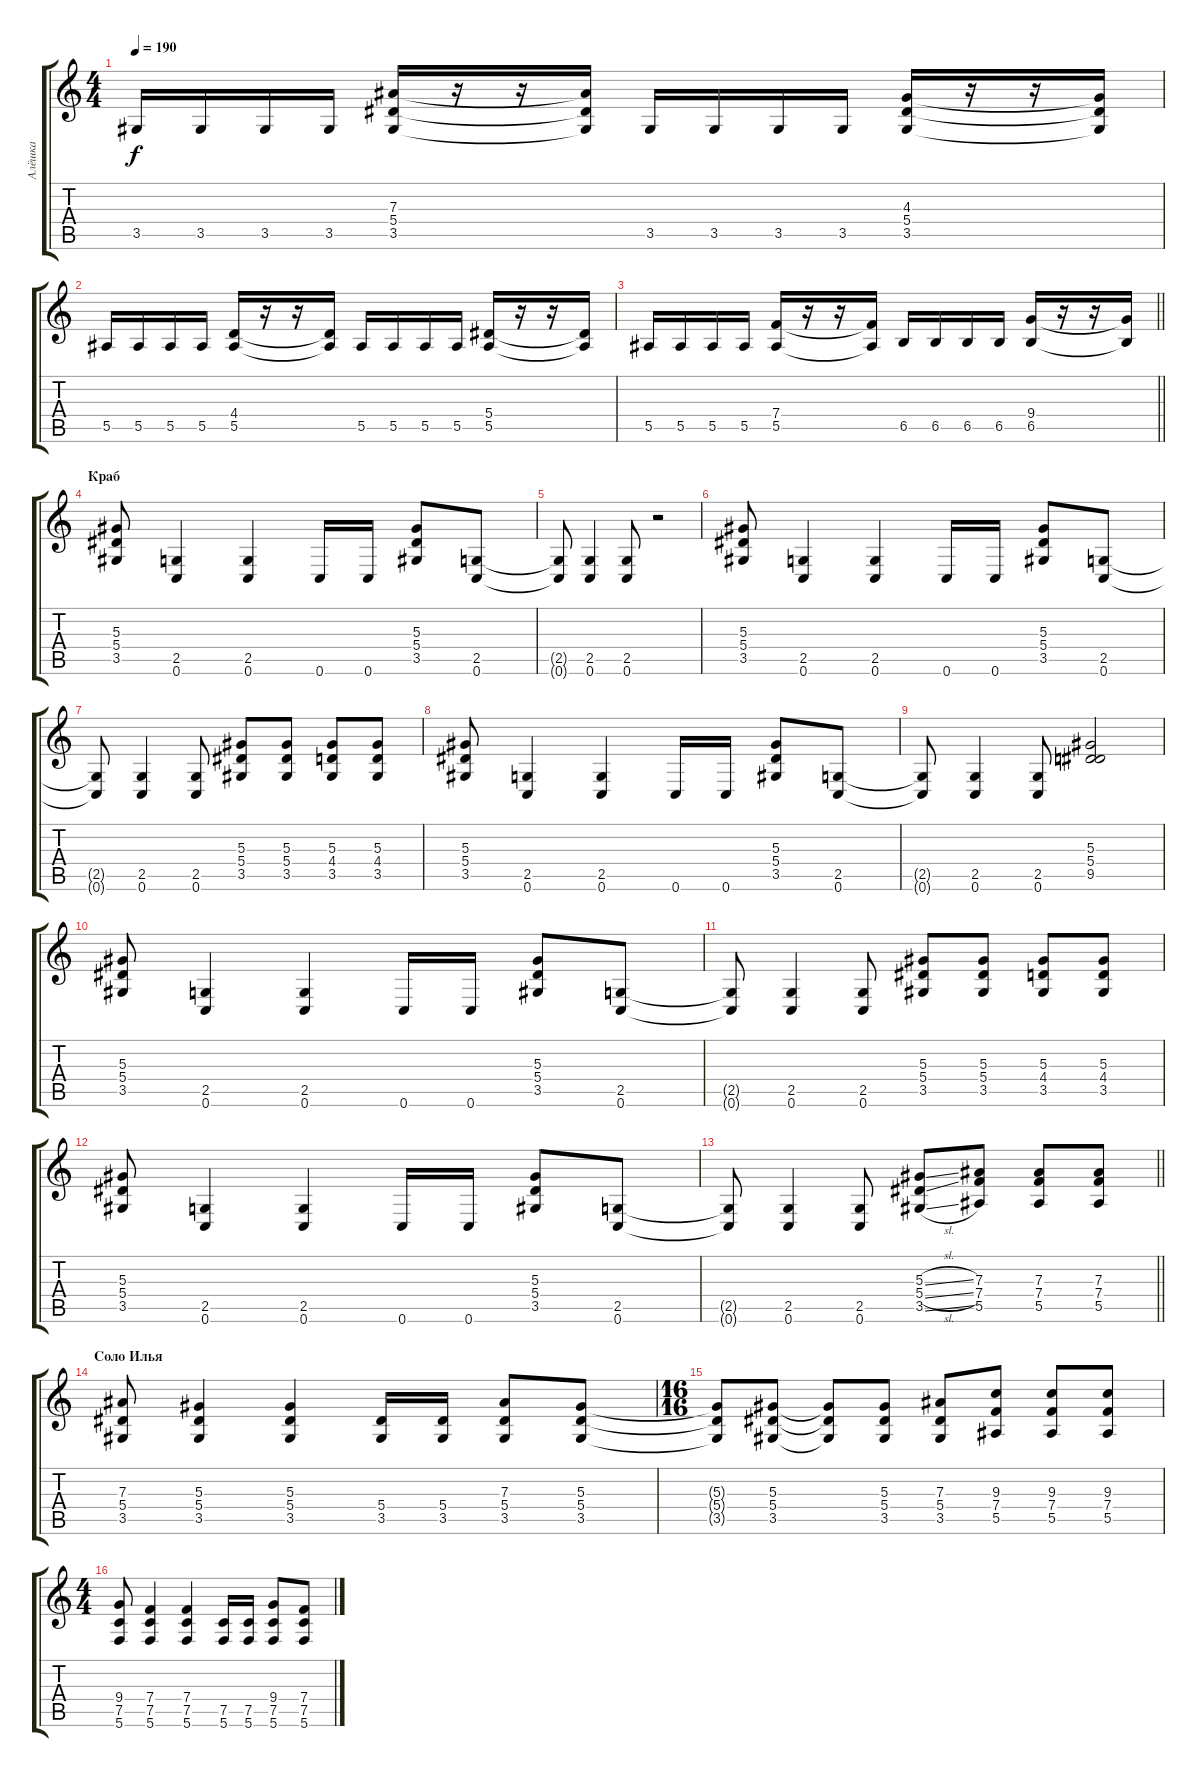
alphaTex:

\track ("Алёшка" "Алёшка") {instrument distortionguitar}
\staff {score tabs}
\tuning (C4 G3 Eb3 Bb2 F2 C2) {hide}
\ts (4 4)
\tempo 190
\clef g2
\ks c
3.5.16{dy f} 3.5.16 3.5.16 3.5.16 (7.3 5.4 3.5).16 r.16 r.16 (7.3{t} 5.4{t} 3.5{t}).16 3.5.16 3.5.16 3.5.16 3.5.16 (4.3 5.4 3.5).16 r.16 r.16 (4.3{t} 5.4{t} 3.5{t}).16 |
5.5.16 5.5.16 5.5.16 5.5.16 (4.4 5.5).16 r.16 r.16 (4.4{t} 5.5{t}).16 5.5.16 5.5.16 5.5.16 5.5.16 (5.4 5.5).16 r.16 r.16 (5.4{t} 5.5{t}).16 |
\barLineRight lightlight
5.5.16 5.5.16 5.5.16 5.5.16 (7.4 5.5).16 r.16 r.16 (7.4{t} 5.5{t}).16 6.5.16 6.5.16 6.5.16 6.5.16 (9.4 6.5).16 r.16 r.16 (9.4{t} 6.5{t}).16 |
\section ("" "Краб")
(5.3 5.4 3.5).8 (2.5 0.6).4 (2.5 0.6).4 0.6.16 0.6.16 (5.3 5.4 3.5).8 (2.5 0.6).8 |
(2.5{t} 0.6{t}).8 (2.5 0.6).4 (2.5 0.6).8 r.2 |
(5.3 5.4 3.5).8 (2.5 0.6).4 (2.5 0.6).4 0.6.16 0.6.16 (5.3 5.4 3.5).8 (2.5 0.6).8 |
(2.5{t} 0.6{t}).8 (2.5 0.6).4 (2.5 0.6).8 (5.3 5.4 3.5).8 (5.3 5.4 3.5).8 (5.3 4.4 3.5).8 (5.3 4.4 3.5).8 |
(5.3 5.4 3.5).8 (2.5 0.6).4 (2.5 0.6).4 0.6.16 0.6.16 (5.3 5.4 3.5).8 (2.5 0.6).8 |
(2.5{t} 0.6{t}).8 (2.5 0.6).4 (2.5 0.6).8 (5.3 5.4 9.5).2 |
(5.3 5.4 3.5).8 (2.5 0.6).4 (2.5 0.6).4 0.6.16 0.6.16 (5.3 5.4 3.5).8 (2.5 0.6).8 |
(2.5{t} 0.6{t}).8 (2.5 0.6).4 (2.5 0.6).8 (5.3 5.4 3.5).8 (5.3 5.4 3.5).8 (5.3 4.4 3.5).8 (5.3 4.4 3.5).8 |
(5.3 5.4 3.5).8 (2.5 0.6).4 (2.5 0.6).4 0.6.16 0.6.16 (5.3 5.4 3.5).8 (2.5 0.6).8 |
\barLineRight lightlight
(2.5{t} 0.6{t}).8 (2.5 0.6).4 (2.5 0.6).8 (5.3{sl} 5.4{sl} 3.5{sl}).8 (7.3 7.4 5.5).8 (7.3 7.4 5.5).8 (7.3 7.4 5.5).8 |
\section ("" "Соло Илья")
(7.3 5.4 3.5).8 (5.3 5.4 3.5).4 (5.3 5.4 3.5).4 (5.4 3.5).16 (5.4 3.5).16 (7.3 5.4 3.5).8 (5.3 5.4 3.5).8 |
\ts (16 16)
(5.3{t} 5.4{t} 3.5{t}).8 (5.3 5.4 3.5).8 (5.3{t} 5.4{t} 3.5{t}).8 (5.3 5.4 3.5).8 (7.3 5.4 3.5).8 (9.3 7.4 5.5).8 (9.3 7.4 5.5).8 (9.3 7.4 5.5).8 |
\ts (4 4)
(9.4 7.5 5.6).8 (7.4 7.5 5.6).4 (7.4 7.5 5.6).4 (7.5 5.6).16 (7.5 5.6).16 (9.4 7.5 5.6).8 (7.4 7.5 5.6).8
